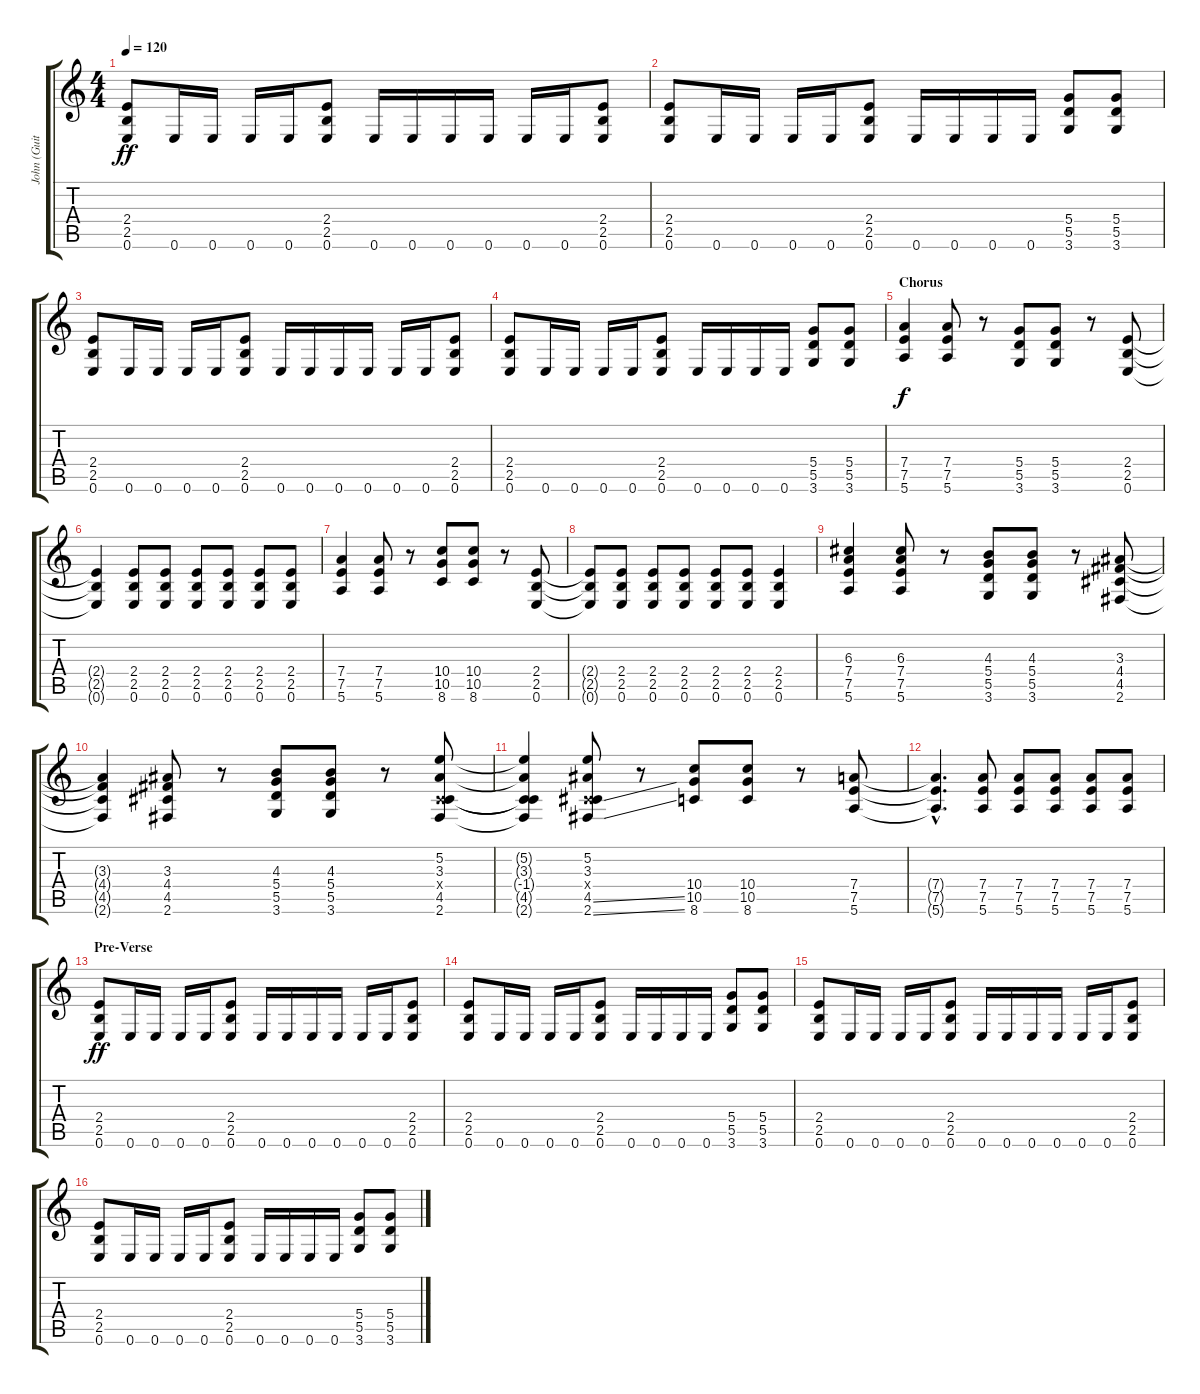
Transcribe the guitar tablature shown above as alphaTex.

\track ("John (Guitar 2)" "John (Guit") {instrument distortionguitar}
\staff {score tabs}
\tuning (E4 B3 G3 D3 A2 E2) {hide}
\ts (4 4)
\tempo 120
\clef g2
\ks c
(2.4 2.5 0.6).8{dy ff} 0.6.16 0.6.16 0.6.16 0.6.16 (2.4 2.5 0.6).8 0.6.16 0.6.16 0.6.16 0.6.16 0.6.16 0.6.16 (2.4 2.5 0.6).8 |
(2.4 2.5 0.6).8 0.6.16 0.6.16 0.6.16 0.6.16 (2.4 2.5 0.6).8 0.6.16 0.6.16 0.6.16 0.6.16 (5.4 5.5 3.6).8 (5.4 5.5 3.6).8 |
(2.4 2.5 0.6).8 0.6.16 0.6.16 0.6.16 0.6.16 (2.4 2.5 0.6).8 0.6.16 0.6.16 0.6.16 0.6.16 0.6.16 0.6.16 (2.4 2.5 0.6).8 |
(2.4 2.5 0.6).8 0.6.16 0.6.16 0.6.16 0.6.16 (2.4 2.5 0.6).8 0.6.16 0.6.16 0.6.16 0.6.16 (5.4 5.5 3.6).8 (5.4 5.5 3.6).8 |
\section ("" "Chorus")
(7.4 7.5 5.6).4{dy f balance 8} (7.4 7.5 5.6).8 r.8 (5.4 5.5 3.6).8 (5.4 5.5 3.6).8 r.8 (2.4 2.5 0.6).8 |
(2.4{t} 2.5{t} 0.6{t}).4 (2.4 2.5 0.6).8 (2.4 2.5 0.6).8 (2.4 2.5 0.6).8 (2.4 2.5 0.6).8 (2.4 2.5 0.6).8 (2.4 2.5 0.6).8 |
(7.4 7.5 5.6).4 (7.4 7.5 5.6).8 r.8 (10.4 10.5 8.6).8 (10.4 10.5 8.6).8 r.8 (2.4 2.5 0.6).8 |
(2.4{t} 2.5{t} 0.6{t}).8 (2.4 2.5 0.6).8 (2.4 2.5 0.6).8 (2.4 2.5 0.6).8 (2.4 2.5 0.6).8 (2.4 2.5 0.6).8 (2.4 2.5 0.6).4 |
(6.3 7.4 7.5 5.6).4 (6.3 7.4 7.5 5.6).8 r.8 (4.3 5.4 5.5 3.6).8 (4.3 5.4 5.5 3.6).8 r.8 (3.3 4.4 4.5 2.6).8 |
(3.3{t} 4.4{t} 4.5{t} 2.6{t}).4 (3.3 4.4 4.5 2.6).8 r.8 (4.3 5.4 5.5 3.6).8 (4.3 5.4 5.5 3.6).8 r.8 (5.2 3.3 -1.4{x} 4.5 2.6).8 |
(5.2{t} 3.3{t} -1.4{t} 4.5{t} 2.6{t}).4 (5.2 3.3 -1.4{x} 4.5{ss} 2.6{ss}).8 r.8 (10.4 10.5 8.6).8 (10.4 10.5 8.6).8 r.8 (7.4 7.5 5.6).8 |
(7.4{hac t} 7.5{hac t} 5.6{hac t}).4{d} (7.4 7.5 5.6).8 (7.4 7.5 5.6).8 (7.4 7.5 5.6).8 (7.4 7.5 5.6).8 (7.4 7.5 5.6).8 |
\section ("" "Pre-Verse")
(2.4 2.5 0.6).8{dy ff balance 4} 0.6.16 0.6.16 0.6.16 0.6.16 (2.4 2.5 0.6).8 0.6.16 0.6.16 0.6.16 0.6.16 0.6.16 0.6.16 (2.4 2.5 0.6).8 |
(2.4 2.5 0.6).8 0.6.16 0.6.16 0.6.16 0.6.16 (2.4 2.5 0.6).8 0.6.16 0.6.16 0.6.16 0.6.16 (5.4 5.5 3.6).8 (5.4 5.5 3.6).8 |
(2.4 2.5 0.6).8 0.6.16 0.6.16 0.6.16 0.6.16 (2.4 2.5 0.6).8 0.6.16 0.6.16 0.6.16 0.6.16 0.6.16 0.6.16 (2.4 2.5 0.6).8 |
(2.4 2.5 0.6).8 0.6.16 0.6.16 0.6.16 0.6.16 (2.4 2.5 0.6).8 0.6.16 0.6.16 0.6.16 0.6.16 (5.4 5.5 3.6).8 (5.4 5.5 3.6).8
